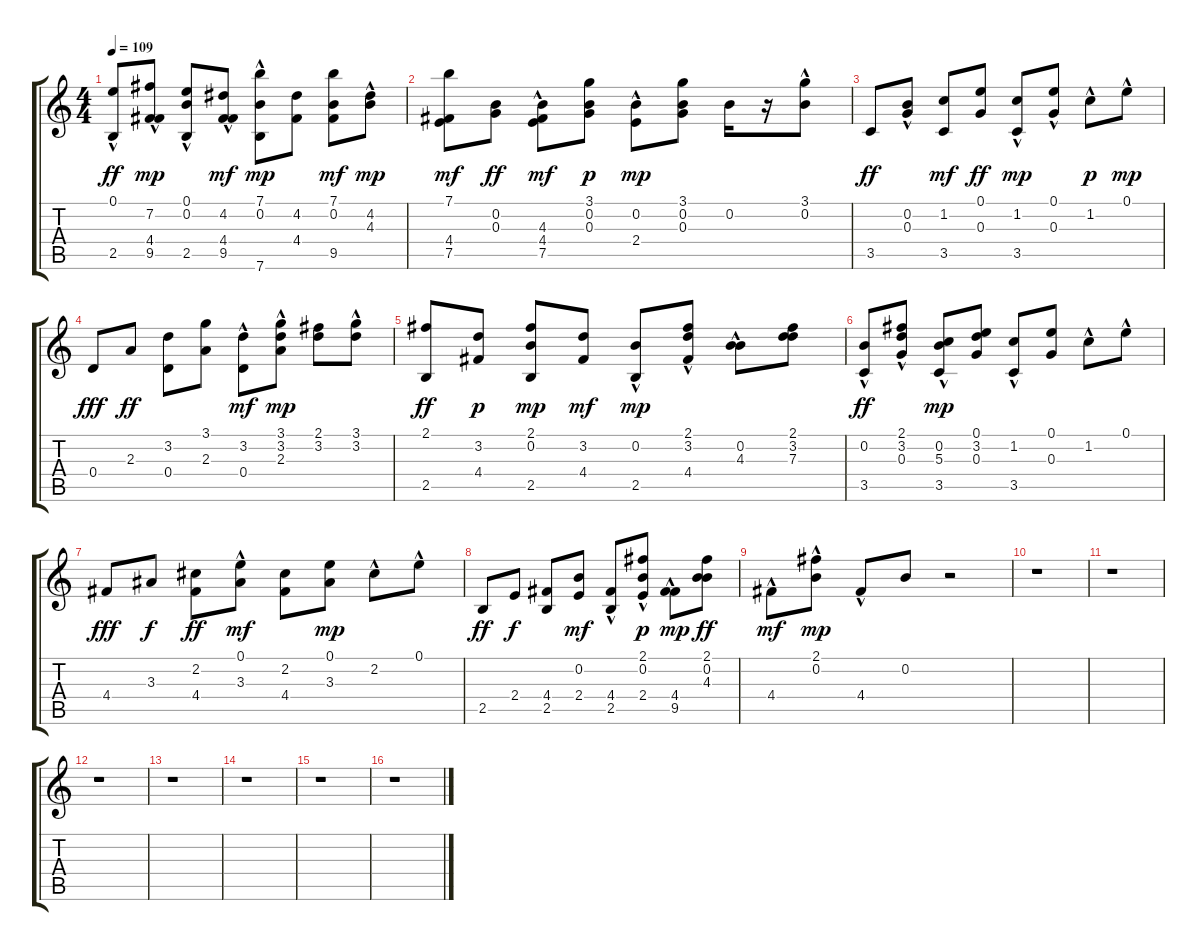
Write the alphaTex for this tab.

\track "" {instrument acousticguitarsteel}
\staff {score tabs}
\tuning (E4 B3 G3 D3 A2 E2) {hide}
\ts (4 4)
\tempo 109
\clef g2
\ks c
(0.1{hac} 2.5{hac}).8{dy ff} (7.2 4.4{hac} 9.5{hac}).8{dy mp} (0.1{hac} 0.2{hac} 2.5{hac}).8 (4.2 4.4{hac} 9.5{hac}).8{dy mf} (7.1 0.2 7.6{hac}).8{dy mp} (4.2 4.4).8 (7.1 0.2 9.5).8{dy mf} (4.2 4.3{hac}).8{dy mp} |
(7.1 4.4 7.5).8{dy mf} (0.2 0.3).8{dy ff} (4.3{hac} 4.4 7.5).8{dy mf} (3.1 0.2 0.3).8{dy p} (0.2{hac} 2.4{hac}).8{dy mp} (3.1 0.2 0.3).8 0.2.16 r.16 (3.1{hac} 0.2{hac}).8 |
3.5.8{dy ff} (0.2{hac} 0.3).8 (1.2 3.5).8{dy mf} (0.1 0.3).8{dy ff} (1.2 3.5{hac}).8{dy mp} (0.1 0.3{hac}).8 1.2{hac}.8{dy p} 0.1{hac}.8{dy mp} |
0.4.8{dy fff} 2.3.8{dy ff} (3.2 0.4).8 (3.1 2.3).8 (3.2 0.4{hac}).8{dy mf} (3.1{hac} 3.2 2.3{hac}).8{dy mp} (2.1 3.2).8 (3.1{hac} 3.2{hac}).8 |
(2.1 2.5).8{dy ff} (3.2 4.4).8{dy p} (2.1 0.2 2.5).8{dy mp} (3.2 4.4).8{dy mf} (0.2{hac} 2.5{hac}).8{dy mp} (2.1 3.2 4.4{hac}).8 (0.2{hac} 4.3{hac}).8 (2.1 3.2 7.3).8 |
(0.2{hac} 3.5).8{dy ff} (2.1{hac} 3.2 0.3).8 (0.2{hac} 5.3 3.5).8{dy mp} (0.1 3.2 0.3).8 (1.2 3.5{hac}).8 (0.1 0.3).8 1.2{hac}.8 0.1{hac}.8 |
4.4.8{dy fff} 3.3.8{dy f} (2.2 4.4).8{dy ff} (0.1{hac} 3.3).8{dy mf} (2.2 4.4).8 (0.1 3.3).8{dy mp} 2.2{hac}.8 0.1{hac}.8 |
2.5.8{dy ff} 2.4.8{dy f} (4.4 2.5).8 (0.2 2.4).8{dy mf} (4.4{hac} 2.5{hac}).8 (2.1 0.2 2.4{hac}).8{dy p} (4.4{hac} 9.5{hac}).8{dy mp} (2.1 0.2 4.3).8{dy ff} |
4.4{hac}.8{dy mf} (2.1{hac} 0.2).8{dy mp} 4.4{hac}.8 0.2.8 r.2 |
r.1 |
r.1 |
r.1 |
r.1 |
r.1 |
r.1 |
r.1
